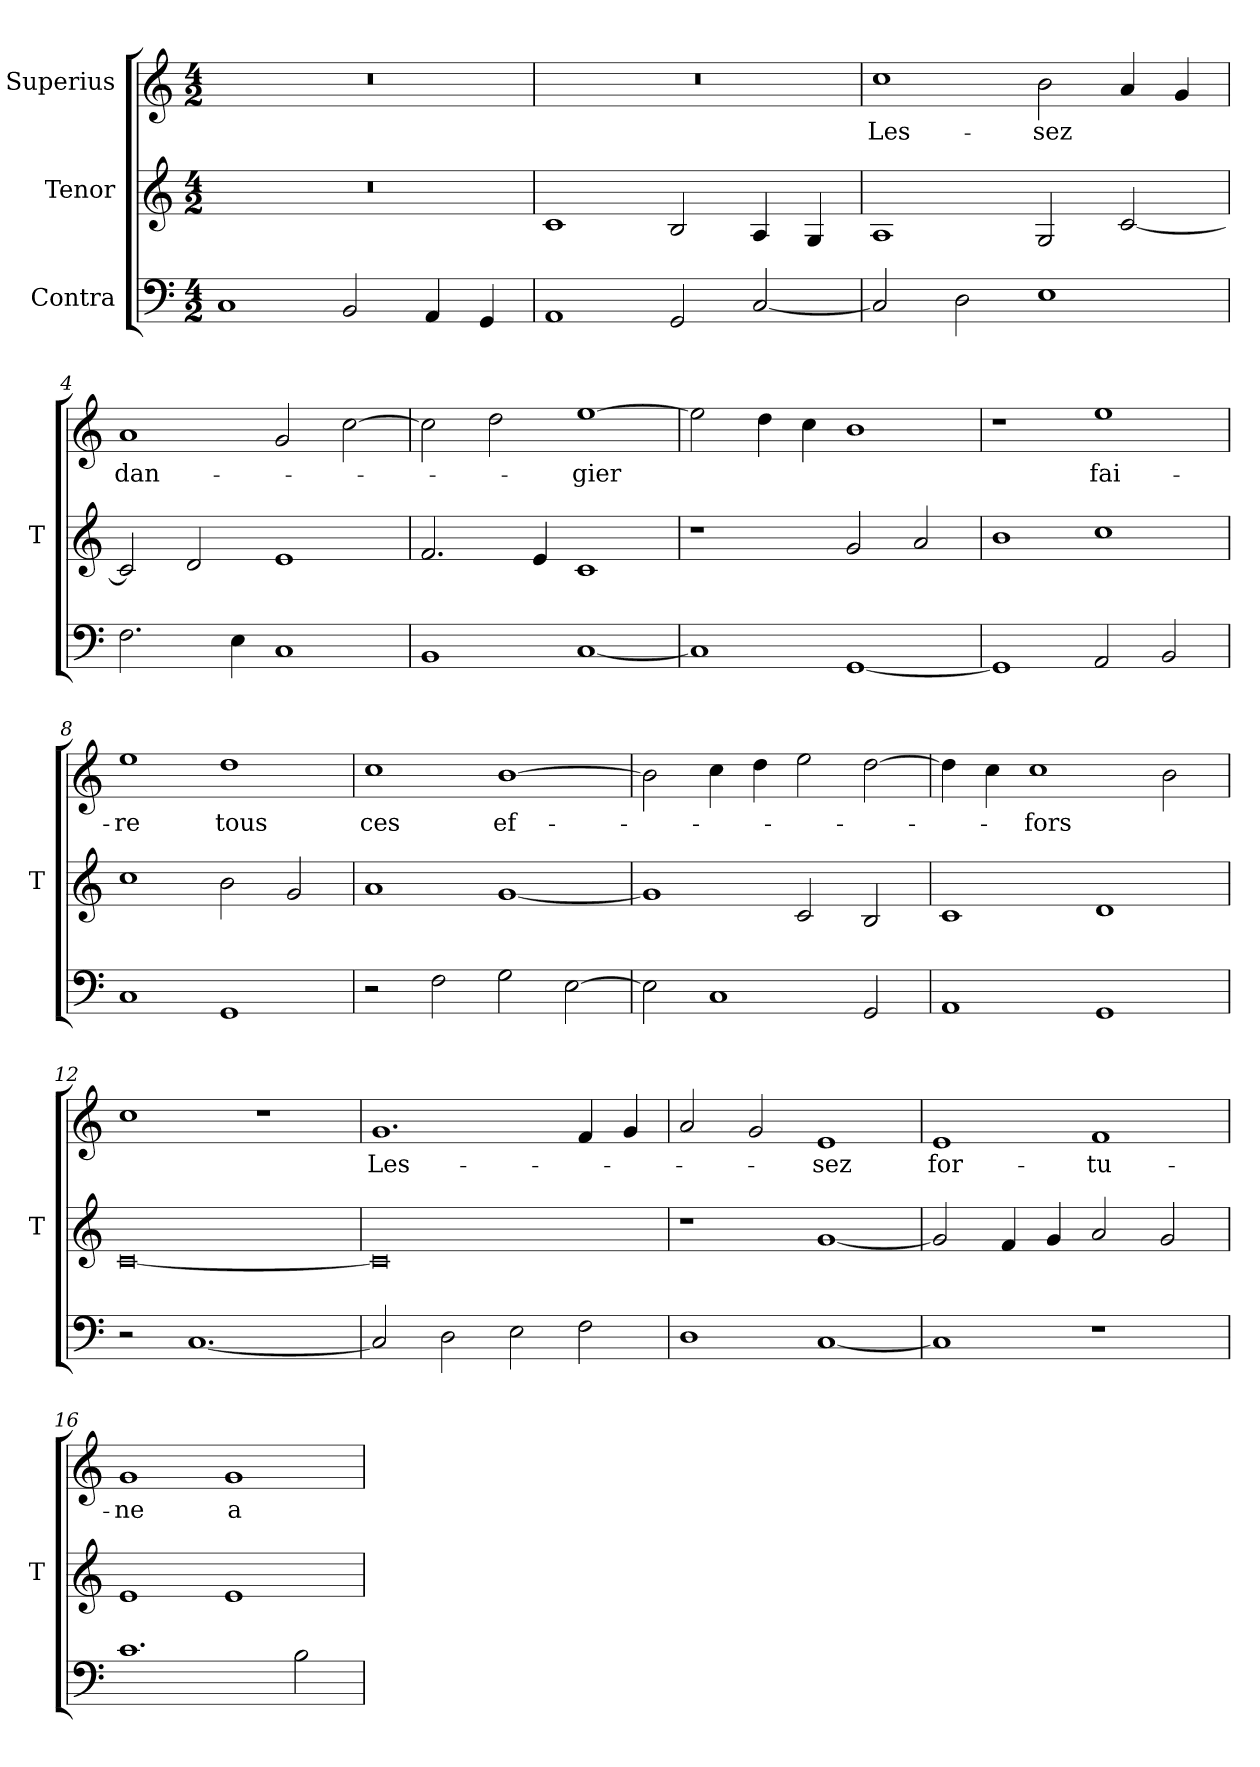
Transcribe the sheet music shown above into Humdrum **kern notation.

**kern	**kern	**kern	**text
*part3	*part2	*part1	*part1
*staff3	*staff2	*staff1	*staff1
*I"Contra	*I"Tenor	*I"Superius	*
*	*I'T	*	*
*clefF4	*clefG2	*clefG2	*
*M4/2	*M4/2	*M4/2	*
=1	=1	=1	=1
1C	0r	0r	.
2BB	.	.	.
4AA	.	.	.
4GG	.	.	.
=2	=2	=2	=2
1AA	1c	0r	.
2GG	2B	.	.
[2C	4A	.	.
.	4G	.	.
=3	=3	=3	=3
2C]	1A	1cc	Les-
2D	.	.	.
1E	2G	2b	-sez
.	[2c	4a	.
.	.	4g	.
=4	=4	=4	=4
2.F	2c]	1a	dan-
.	2d	.	.
4E	.	.	.
1C	1e	2g	.
.	.	[2cc	.
=5	=5	=5	=5
1BB	2.f	2cc]	.
.	.	2dd	.
.	4e	.	.
[1C	1c	[1ee	-gier
=6	=6	=6	=6
1C]	1r	2ee]	.
.	.	4dd	.
.	.	4cc	.
[1GG	2g	1b	.
.	2a	.	.
=7	=7	=7	=7
1GG]	1b	1r	.
2AA	1cc	1ee	fai-
2BB	.	.	.
=8	=8	=8	=8
1C	1cc	1ee	-re
1GG	2b	1dd	-tous
.	2g	.	.
=9	=9	=9	=9
2r	1a	1cc	-ces
2F	.	.	.
2G	[1g	[1b	ef-
[2E	.	.	.
=10	=10	=10	=10
2E]	1g]	2b]	.
1C	.	4cc	.
.	.	4dd	.
.	2c	2ee	.
2GG	2B	[2dd	.
=11	=11	=11	=11
1AA	1c	4dd]	.
.	.	4cc	.
.	.	1cc	-fors
1GG	1d	.	.
.	.	2b	.
=12	=12	=12	=12
2r	[0c	1cc	.
[1.C	.	.	.
.	.	1r	.
=13	=13	=13	=13
2C]	0c]	1.g	Les-
2D	.	.	.
2E	.	.	.
2F	.	4f	.
.	.	4g	.
=14	=14	=14	=14
1D	1r	2a	.
.	.	2g	.
[1C	[1g	1e	-sez
=15	=15	=15	=15
1C]	2g]	1e	for-
.	4f	.	.
.	4g	.	.
1r	2a	1f	-tu-
.	2g	.	.
=16	=16	=16	=16
1.c	1e	1g	-ne
.	1e	1g	-a
2B	.	.	.
=	=	=	=
*-	*-	*-	*-
